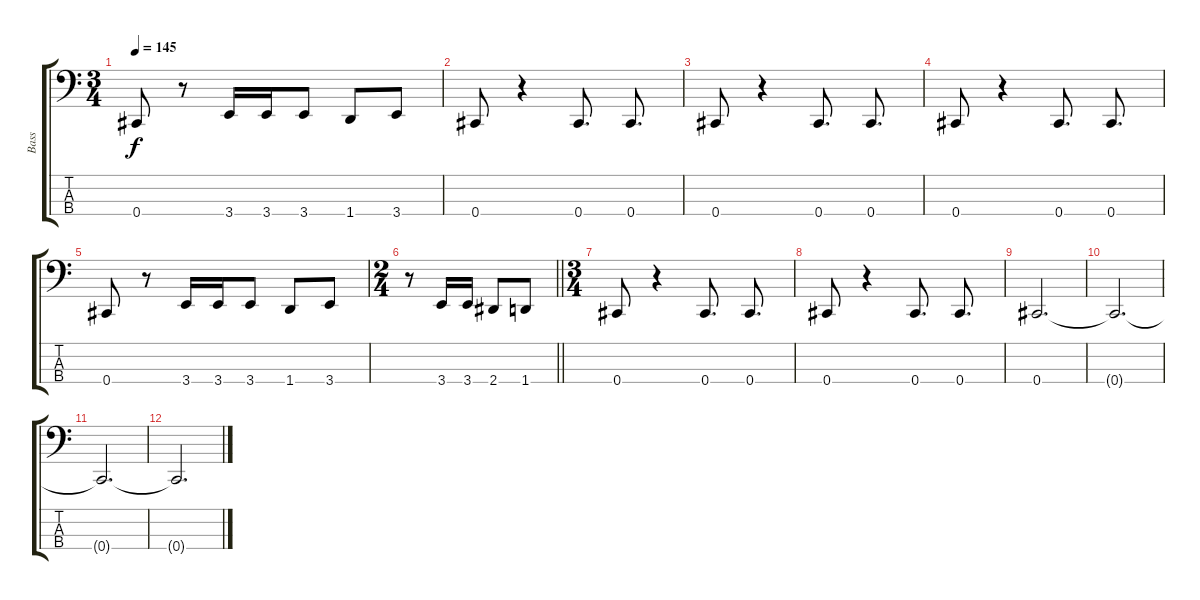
\track ("Bass" "Bass") {instrument electricbassfinger}
\staff {score tabs}
\tuning (E2 B1 Gb1 Db1) {hide}
\ts (3 4)
\tempo 145
\clef f4
\ks c
0.4.8{dy f} r.8 3.4.16 3.4.16 3.4.8 1.4.8 3.4.8 |
0.4.8 r.4 0.4.8{d} 0.4.8{d} |
0.4.8 r.4 0.4.8{d} 0.4.8{d} |
0.4.8 r.4 0.4.8{d} 0.4.8{d} |
0.4.8 r.8 3.4.16 3.4.16 3.4.8 1.4.8 3.4.8 |
\ts (2 4)
\barLineRight lightlight
r.8 3.4.16 3.4.16 2.4.8 1.4.8 |
\ts (3 4)
\section ("" "")
0.4.8 r.4 0.4.8{d} 0.4.8{d} |
0.4.8 r.4 0.4.8{d} 0.4.8{d} |
0.4.2{d} |
0.4{t}.2{d} |
0.4{t}.2{d} |
0.4{t}.2{d}
